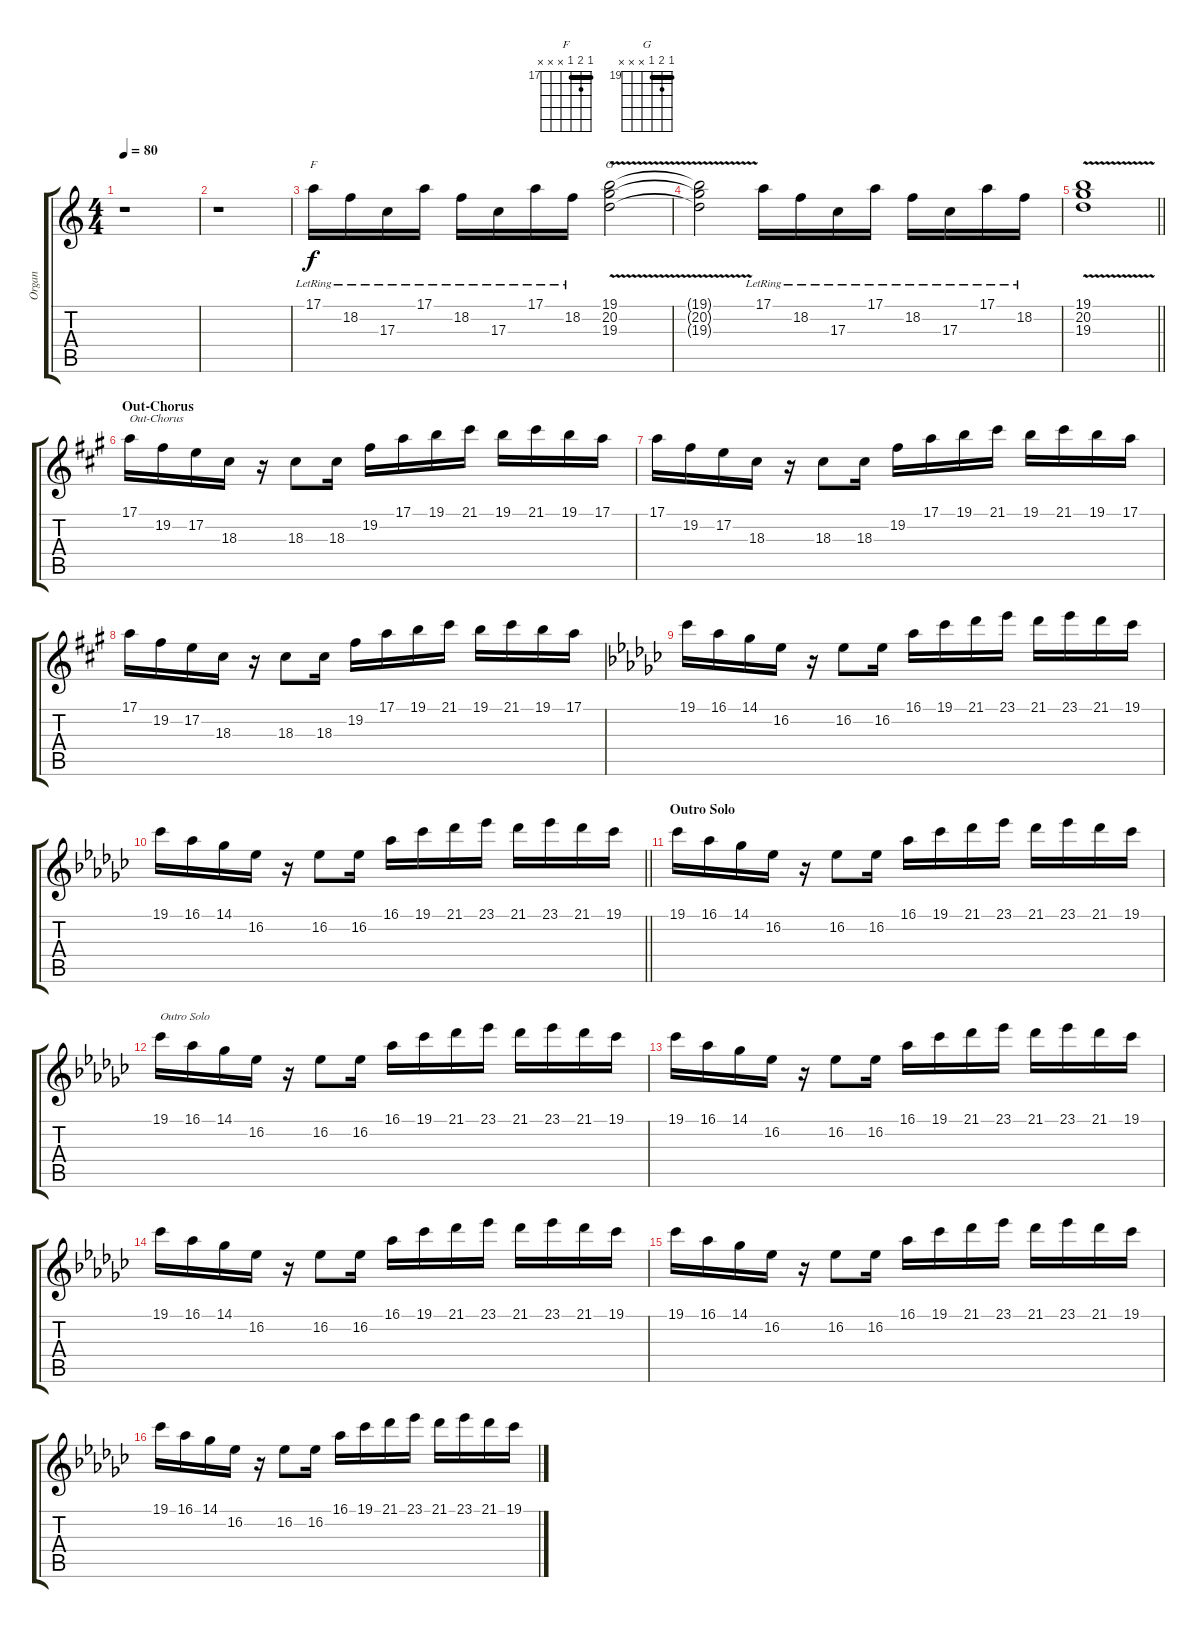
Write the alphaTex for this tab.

\track ("Organ" "Organ") {instrument drawbarorgan}
\staff {score tabs}
\tuning (E4 B3 G3 D3 A2 E2) {hide}
\chord ("F" 17 18 17 x x x) {firstfret 17 barre 17}
\chord ("G" 19 20 19 x x x) {firstfret 19 barre 19}
\ts (4 4)
\tempo 80
\clef g2
\ks c
r.1{dy f} |
r.1 |
17.1{lr}.16{ch "F"} 18.2{lr}.16 17.3{lr}.16 17.1{lr}.16 18.2{lr}.16 17.3{lr}.16 17.1{lr}.16 18.2{lr}.16 (19.1 20.2{v} 19.3).2{ch "G"} |
(19.1{t} 20.2{t} 19.3{t}).2 17.1{lr}.16 18.2{lr}.16 17.3{lr}.16 17.1{lr}.16 18.2{lr}.16 17.3{lr}.16 17.1{lr}.16 18.2{lr}.16 |
\barLineRight lightlight
(19.1 20.2{v} 19.3).1 |
\section ("" "Out-Chorus")
\ks a
17.1.16{txt "Out-Chorus"} 19.2.16 17.2.16 18.3.16 r.16 18.3.8 18.3.16 19.2.16 17.1.16 19.1.16 21.1.16 19.1.16 21.1.16 19.1.16 17.1.16 |
17.1.16 19.2.16 17.2.16 18.3.16 r.16 18.3.8 18.3.16 19.2.16 17.1.16 19.1.16 21.1.16 19.1.16 21.1.16 19.1.16 17.1.16 |
17.1.16 19.2.16 17.2.16 18.3.16 r.16 18.3.8 18.3.16 19.2.16 17.1.16 19.1.16 21.1.16 19.1.16 21.1.16 19.1.16 17.1.16 |
\ks gb
19.1.16 16.1.16 14.1.16 16.2.16 r.16 16.2.8 16.2.16 16.1.16 19.1.16 21.1.16 23.1.16 21.1.16 23.1.16 21.1.16 19.1.16 |
\barLineRight lightlight
19.1.16 16.1.16 14.1.16 16.2.16 r.16 16.2.8 16.2.16 16.1.16 19.1.16 21.1.16 23.1.16 21.1.16 23.1.16 21.1.16 19.1.16 |
\section ("" "Outro Solo")
19.1.16 16.1.16 14.1.16 16.2.16 r.16 16.2.8 16.2.16 16.1.16 19.1.16 21.1.16 23.1.16 21.1.16 23.1.16 21.1.16 19.1.16 |
19.1.16{txt "Outro Solo"} 16.1.16 14.1.16 16.2.16 r.16 16.2.8 16.2.16 16.1.16 19.1.16 21.1.16 23.1.16 21.1.16 23.1.16 21.1.16 19.1.16 |
19.1.16 16.1.16 14.1.16 16.2.16 r.16 16.2.8 16.2.16 16.1.16 19.1.16 21.1.16 23.1.16 21.1.16 23.1.16 21.1.16 19.1.16 |
19.1.16 16.1.16 14.1.16 16.2.16 r.16 16.2.8 16.2.16 16.1.16 19.1.16 21.1.16 23.1.16 21.1.16 23.1.16 21.1.16 19.1.16 |
19.1.16 16.1.16 14.1.16 16.2.16 r.16 16.2.8 16.2.16 16.1.16 19.1.16 21.1.16 23.1.16 21.1.16 23.1.16 21.1.16 19.1.16 |
19.1.16 16.1.16 14.1.16 16.2.16 r.16 16.2.8 16.2.16 16.1.16 19.1.16 21.1.16 23.1.16 21.1.16 23.1.16 21.1.16 19.1.16
